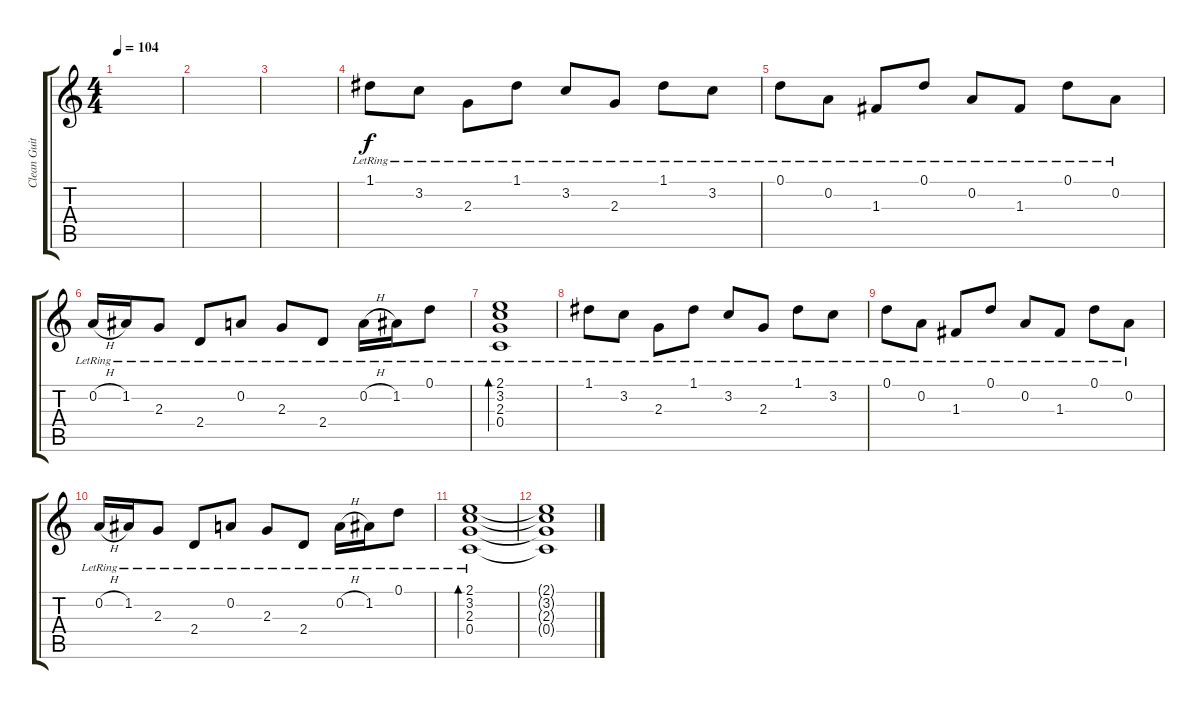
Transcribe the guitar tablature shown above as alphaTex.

\track ("Clean Guitar" "Clean Guit") {instrument acousticguitarsteel}
\staff {score tabs}
\tuning (D4 A3 F3 C3 G2 D2) {hide}
\ts (4 4)
\tempo 104
\clef g2
\ks c
|
|
|
1.1{lr}.8 3.2{lr}.8 2.3{lr}.8 1.1{lr}.8 3.2{lr}.8 2.3{lr}.8 1.1{lr}.8 3.2{lr}.8 |
0.1{lr}.8 0.2{lr}.8 1.3{lr}.8 0.1{lr}.8 0.2{lr}.8 1.3{lr}.8 0.1{lr}.8 0.2{lr}.8 |
0.2{h lr}.16 1.2{lr}.16 2.3{lr}.8 2.4{lr}.8 0.2{lr}.8 2.3{lr}.8 2.4{lr}.8 0.2{h lr}.16 1.2{lr}.16 0.1{lr}.8 |
(2.1{lr} 3.2{lr} 2.3{lr} 0.4{lr}).1{bd 120} |
1.1{lr}.8 3.2{lr}.8 2.3{lr}.8 1.1{lr}.8 3.2{lr}.8 2.3{lr}.8 1.1{lr}.8 3.2{lr}.8 |
0.1{lr}.8 0.2{lr}.8 1.3{lr}.8 0.1{lr}.8 0.2{lr}.8 1.3{lr}.8 0.1{lr}.8 0.2{lr}.8 |
0.2{h lr}.16 1.2{lr}.16 2.3{lr}.8 2.4{lr}.8 0.2{lr}.8 2.3{lr}.8 2.4{lr}.8 0.2{h lr}.16 1.2{lr}.16 0.1{lr}.8 |
(2.1{lr} 3.2{lr} 2.3{lr} 0.4{lr}).1{bd 120} |
(2.1{t} 3.2{t} 2.3{t} 0.4{t}).1
